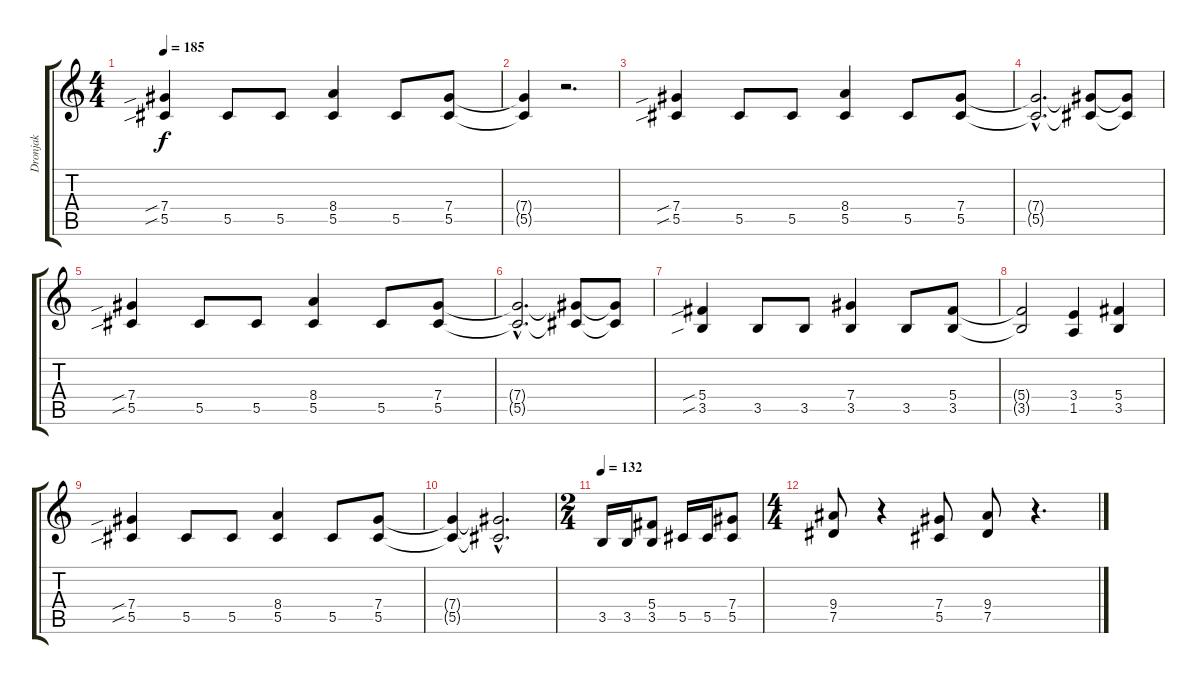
\track ("Dronjak" "Dronjak") {instrument distortionguitar}
\staff {score tabs}
\tuning (Eb4 Bb3 Gb3 Db3 Ab2 Eb2) {hide}
\ts (4 4)
\tempo 185
\clef g2
\ks c
(7.4{sib} 5.5{sib}).4{dy f} 5.5.8 5.5.8 (8.4 5.5).4 5.5.8 (7.4 5.5).8 |
(7.4{t} 5.5{t}).4 r.2{d} |
(7.4{sib} 5.5{sib}).4 5.5.8 5.5.8 (8.4 5.5).4 5.5.8 (7.4 5.5).8 |
(7.4{hac t} 5.5{hac t}).2{d} (7.4{t} 5.5{t}).8 (7.4{t} 5.5{t}).8 |
(7.4{sib} 5.5{sib}).4 5.5.8 5.5.8 (8.4 5.5).4 5.5.8 (7.4 5.5).8 |
(7.4{hac t} 5.5{hac t}).2{d} (7.4{t} 5.5{t}).8 (7.4{t} 5.5{t}).8 |
(5.4{sib} 3.5{sib}).4 3.5.8 3.5.8 (7.4 3.5).4 3.5.8 (5.4 3.5).8 |
(5.4{t} 3.5{t}).2 (3.4 1.5).4 (5.4 3.5).4 |
(7.4{sib} 5.5{sib}).4 5.5.8 5.5.8 (8.4 5.5).4 5.5.8 (7.4 5.5).8 |
\section ("" "")
(7.4{t} 5.5{t}).4 (7.4{hac t} 5.5{hac t}).2{d} |
\ts (2 4)
\section ("" "")
\tempo 132
3.5.16 3.5.16 (5.4 3.5).8 5.5.16 5.5.16 (7.4 5.5).8 |
\ts (4 4)
(9.4 7.5).8 r.4 (7.4 5.5).8 (9.4 7.5).8 r.4{d}
